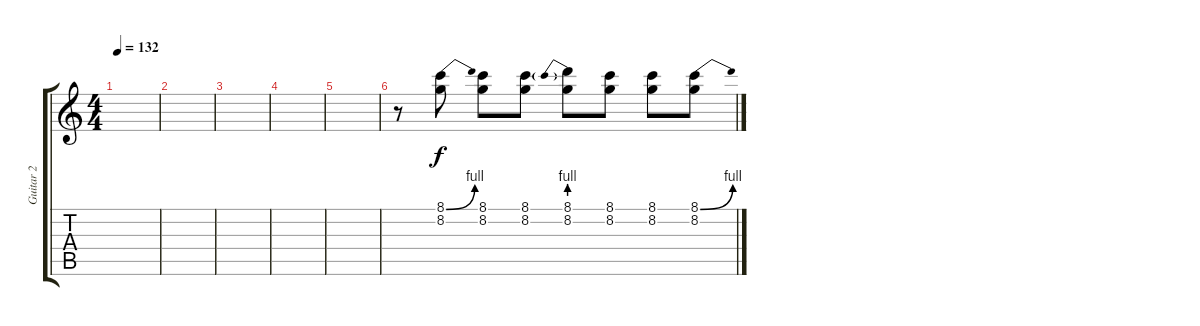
\track ("Guitar 2" "Guitar 2") {instrument distortionguitar}
\staff {score tabs}
\tuning (E4 B3 G3 D3 A2 D2) {hide}
\ts (4 4)
\tempo 132
\clef g2
\ks c
|
|
|
|
|
r.8 (8.1{be (bend 0 0 60 4)} 8.2).8 (8.1 8.2).8 (8.1 8.2).8 (8.1{be (prebend 0 4 60 4)} 8.2).8 (8.1 8.2).8 (8.1 8.2).8 (8.1{be (bend 0 0 60 4)} 8.2).8
